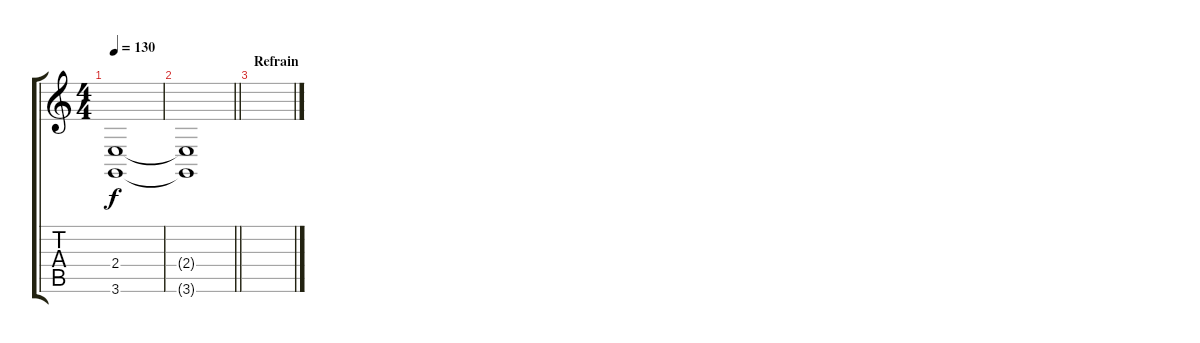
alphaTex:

\track "" {instrument drawbarorgan}
\staff {score tabs}
\tuning (E4 B3 G3 D3 A2 E2) {hide}
\ts (4 4)
\tempo 130
\clef g2
\ks c
(2.4 3.6).1{dy f} |
\barLineRight lightlight
(2.4{t} 3.6{t}).1 |
\section ("" "Refrain")
